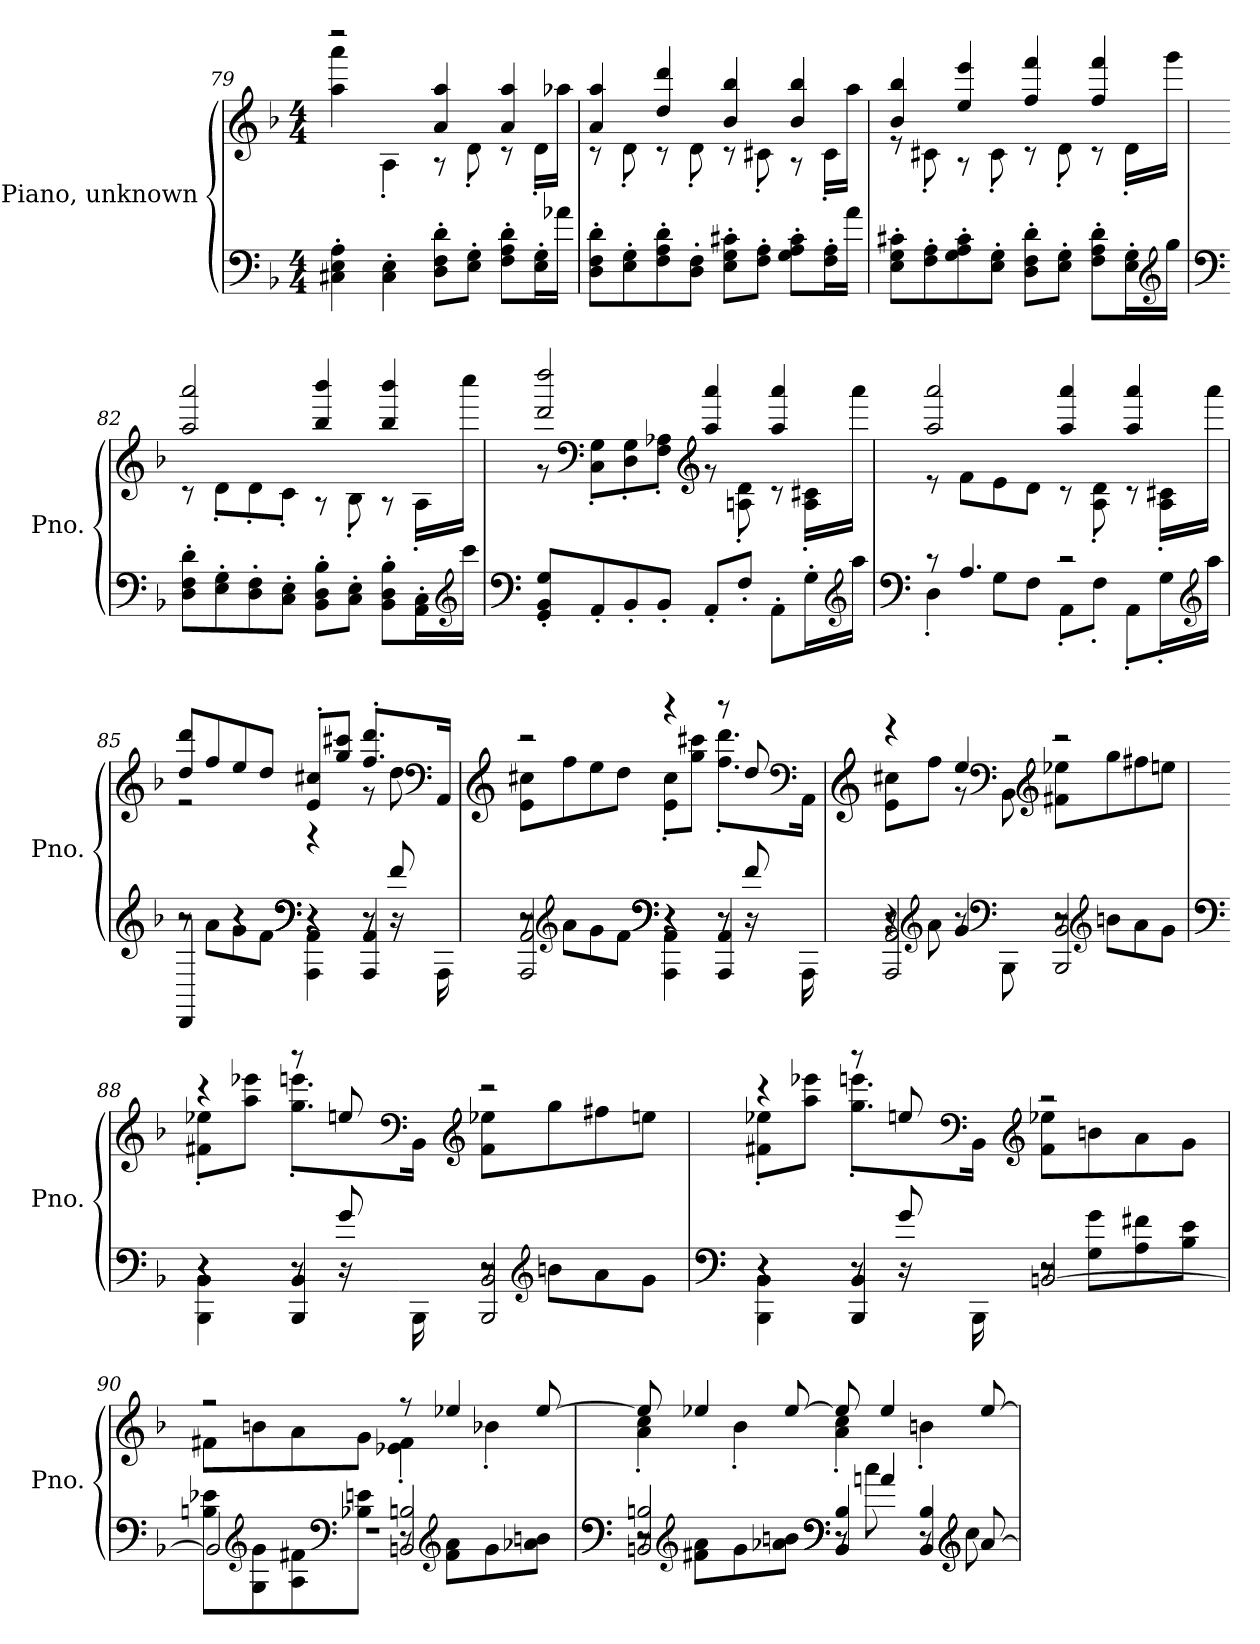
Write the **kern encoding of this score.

**kern	**kern
*part1	*part1
*staff2	*staff1
*I"Piano, unknown	*
*I'Pno.	*
!!LO:LB:g=z
*clefF4	*clefG2
*k[b-]	*k[b-]
*M4/4	*M4/4
=79	=79
*	*^
4C#X\' 4E\' 4A\'	2r	4aa\ 4aaa\
4C#\' 4E\'	.	4A'\
8D\' 8F\' 8d\'L	4a/ 4aa/	8r
8E\' 8G\'J	.	8d'\
8F\' 8A\' 8d\'L	4a/ 4aa/	8r
16E\' 16G\'L	.	16d'\LL
16a-X\JJ	.	16aa-X\JJ
=80	=80	=80
8D\' 8F\' 8d\'L	4a/ 4aa/	8r
8E\' 8G\'	.	8d'\
8F\' 8A\' 8d\'	4dd/ 4ddd/	8r
8D\' 8F\'J	.	8d'\
8E\' 8G\' 8c#X\'L	4b-/ 4bb-/	8r
8F\' 8A\'J	.	8c#X'\
8G\' 8A\' 8c#\'L	4b-/ 4bb-/	8r
16F\' 16A\'L	.	16c#'\LL
16a\JJ	.	16aa\JJ
=81	=81	=81
8E\' 8G\' 8c#X\'L	4b-/ 4bb-/	8r
8F\' 8A\'	.	8c#X'\
8G\' 8A\' 8c#\'	4ee/ 4eee/	8r
8E\' 8G\'J	.	8c#'\
8D\' 8F\' 8d\'L	4ff/ 4fff/	8r
8E\' 8G\'J	.	8d'\
8F\' 8A\' 8d\'L	4ff/ 4fff/	8r
16E\' 16G\'L	.	16d'\LL
*clefG2	*	*
16gg\JJ	.	16ggg\JJ
!!LO:LB:g=z	!!
=82	=82	=82
*clefF4	*	*
8D\' 8F\' 8d\'L	2aa/ 2aaa/	8r
8E\' 8G\'	.	8d'\L
8D\' 8F\'	.	8d'\
8C\' 8E\'J	.	8c'\J
8BB-\' 8D\' 8B-\'L	4bb-/ 4bbb-/	8r
8C\' 8E\'J	.	8B-'\
8BB-\' 8D\' 8B-\'L	4bb-/ 4bbb-/	8r
16AA\' 16C\'L	.	16A'\LL
*clefG2	*	*
16ccc\JJ	.	16cccc\JJ
=83	=83	=83
*clefF4	*	*
8GG/' 8BB-/' 8G/'L	2ddd/ 2dddd/	8r
*	*clefF4	*
8AA'/	.	8C\' 8G\'L
8BB-'/	.	8D\' 8G\'
8BB-'/J	.	8F\' 8A-X\'J
*	*clefG2	*
8AA'/L	4aa/ 4aaa/	8r
8F'/J	.	8An\' 8d\'
8AA'\L	4aa/ 4aaa/	8r
16G'\L	.	16A\' 16c#X\'LL
*clefG2	*	*
16aa\JJ	.	16aaa\JJ
=84	=84	=84
*clefF4	*	*
*^	*	*
8r	4D'\	2aa/ 2aaa/	8r
4.A/	.	.	8f\L
.	8G\L	.	8e\
.	8F\J	.	8d\J
2r	8AA'\L	4aa/ 4aaa/	8r
.	8F'\J	.	8A\' 8d\'
.	8AA'\L	4aa/ 4aaa/	8r
.	16G'\L	.	16A\' 16c#X\'LL
*clefG2	*	*	*
.	16aa\JJ	.	16aaa\JJ
!!LO:PB:g=z	!!
=85	=85	=85	=85
*	*^	*	*
2r	8r	4DD/	8dd/ 8ddd/L	2r
.	8a\L	.	8ff/	.
.	8g\	4r	8ee/	.
.	8f\J	.	8dd/J	.
*clefF4	*	*	*	*
4r	4AAA\ 4AA\	4r	8e/' 8cc#X/'L	4r
.	.	.	8gg/ 8ccc#X/J	.
8r	8r	4AAA/ 4AA/	8.ff/' 8.ddd/'L	8r
8f/	16r	.	.	8dd\
*	*	*	*clefF4	*
.	16AAA\	.	16AA/Jk	.
=86	=86	=86	=86	=86
*	*	*	*clefG2	*
2r	8r	2AAA/ 2AA/	2r	8e\ 8cc#X\L
*clefG2	*	*	*	*
.	8a\L	.	.	8ff\
.	8g\	.	.	8ee\
.	8f\J	.	.	8dd\J
*clefF4	*	*	*	*
4r	4AAA\ 4AA\	4r	4r	8e\' 8cc#\'L
.	.	.	.	8gg\ 8ccc#X\J
8r	8r	4AAA/ 4AA/	8r	8.ff\' 8.ddd\'L
8f/	16r	.	8dd/	.
*	*	*	*clefF4	*
.	16AAA\	.	.	16AA\Jk
!!LO:LB:g=z	!!
=87	=87	=87	=87	=87
*	*	*	*clefG2	*
4r	8r	2AAA/ 2AA/	4r	8e\ 8cc#X\L
*clefG2	*	*	*	*
.	8a\	.	.	8ff\J
4g/	8r	.	4ee/	8r
*clefF4	*	*	*clefF4	*
.	8BBB-\	.	.	8BB-\
*	*	*	*clefG2	*
2r	8r	2BBB-/ 2BB-/	2r	8f#X\ 8ee-X\L
*clefG2	*	*	*	*
.	8bn\L	.	.	8gg\
.	8a\	.	.	8ff#X\
.	8g\J	.	.	8een\J
=88	=88	=88	=88	=88
*clefF4	*	*	*	*
4r	4BBB-\ 4BB-\	4r	4r	8f#X\' 8ee-X\'L
.	.	.	.	8aa\ 8eee-X\J
8r	8r	4BBB-/ 4BB-/	8r	8.gg\' 8.eeen\'L
8g/	16r	.	8een/	.
*	*	*	*clefF4	*
.	16BBB-\	.	.	16BB-\Jk
*	*	*	*clefG2	*
2r	8r	2BBB-/ 2BB-/	2r	8f#\ 8ee-X\L
*clefG2	*	*	*	*
.	8bn\L	.	.	8gg\
.	8a\	.	.	8ff#X\
.	8g\J	.	.	8een\J
!!LO:LB:g=z	!!
=89	=89	=89	=89	=89
*clefF4	*	*	*	*
4r	4BBB-\ 4BB-\	4r	4r	8f#X\' 8ee-X\'L
.	.	.	.	8aa\ 8eee-X\J
8r	8r	4BBB-/ 4BB-/	8r	8.gg\' 8.eeen\'L
8g/	16r	.	8een/	.
*	*	*	*clefF4	*
.	16BBB-\	.	.	16BB-\Jk
*	*	*	*clefG2	*
2r	8r	[2BBn/	2r	8f#\ 8ee-X\L
.	8G\ 8g\L	.	.	8bn\
.	8A\ 8f#X\	.	.	8a\
.	8B-\ 8e\J	.	.	8g\J
=90	=90	=90	=90	=90
1r	8Bn\ 8e-X\L	2BB/]	2r	8f#X\L
*clefG2	*	*	*	*
.	8G\ 8g\	.	.	8bn\
.	8A\ 8f#X\	.	.	8a\
*clefF4	*	*	*	*
.	8B-X\ 8en\J	.	.	8g\J
.	8r	2BBn/ 2Bn/	8r	4e-X\' 4f#\'
*clefG2	*	*	*	*
.	8f#\ 8a\L	.	4ee-X/	.
.	8g\	.	.	4b-X'\
.	8a-X\ 8bn\J	.	[8ee-/	.
!!LO:LB:g=z	!!
=91	=91	=91	=91	=91
*clefF4	*	*	*	*
2r	8r	2BBn/ 2Bn/	8ee-/]	4a\' 4cc\'
*clefG2	*	*	*	*
.	8f#X\ 8a\L	.	4ee-X/	.
.	8g\	.	.	4b-'\
.	8a-X\ 8bn\J	.	[8ee-/	.
*clefF4	*	*	*	*
8r	8r	4BB/ 4B/	8ee-/]	4a\' 4cc\'
4an/	8cc\	.	4ee-/	.
.	8r	4BB/ 4B/	.	4bn'\
*clefG2	*	*	*	*
[8a/	8cc\	.	[8ee-/	.
*v	*v	*v	*	*
*	*v	*v
=	=
*-	*-
